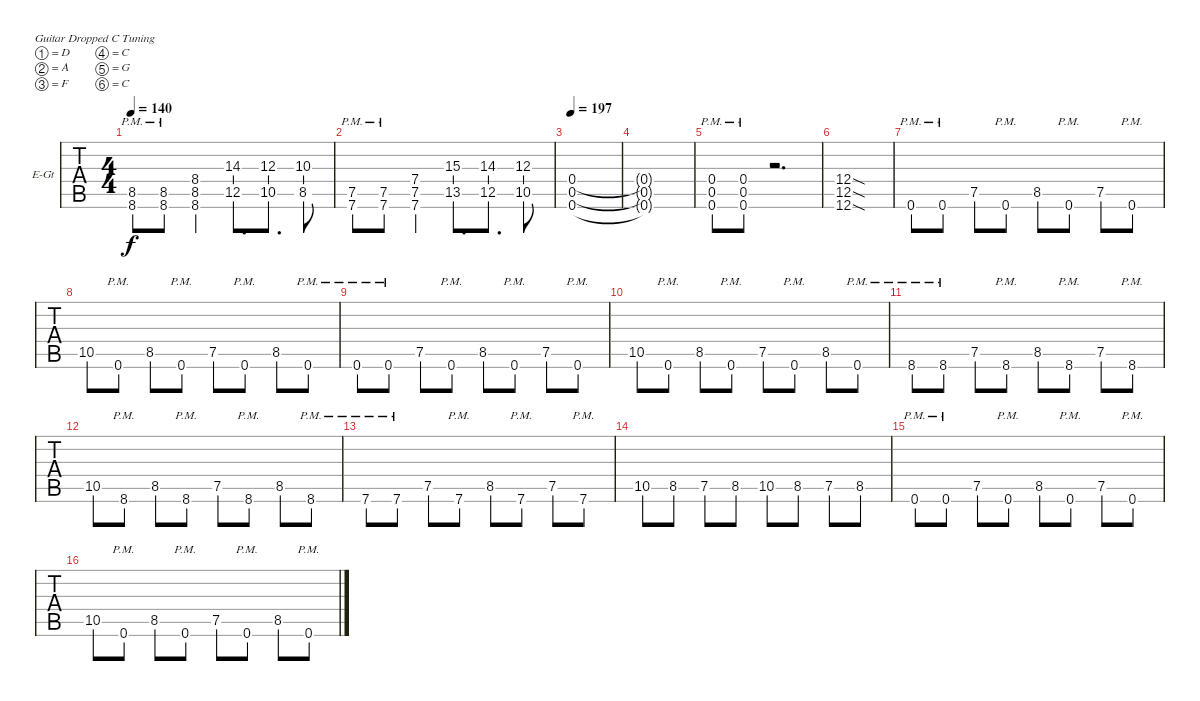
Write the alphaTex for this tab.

\bracketExtendMode groupsimilarinstruments
\firstSystemTrackNameOrientation horizontal
\otherSystemsTrackNameOrientation horizontal
\track ("Track 2" "E-Gt") {instrument distortionguitar}
\staff {tabs}
\tuning (D4 A3 F3 C3 G2 C2)
\ts (4 4)
\tempo 140
\clef g2
\ks c
(8.5{pm} 8.6{pm}).8{dy f} (8.5{pm} 8.6{pm}).8 (8.4 8.5 8.6).4 (14.3 12.5).8{d} (12.3 10.5).8{d} (10.3 8.5).8 |
(7.5{pm} 7.6{pm}).8 (7.5{pm} 7.6{pm}).8 (7.4 7.5 7.6).4 (15.3 13.5).8{d} (14.3 12.5).8{d} (12.3 10.5).8 |
\tempo 197
(0.4 0.5 0.6).1 |
(0.4{t} 0.5{t} 0.6{t}).1 |
(0.4{pm} 0.5{pm} 0.6{pm}).8 (0.4{pm} 0.5{pm} 0.6{pm}).8 r.2{d} |
(12.4{sod} 12.5{sod} 12.6{sod}).1 |
0.6{pm}.8 0.6{pm}.8 7.5.8 0.6{pm}.8 8.5.8 0.6{pm}.8 7.5.8 0.6{pm}.8 |
10.5.8 0.6{pm}.8 8.5.8 0.6{pm}.8 7.5.8 0.6{pm}.8 8.5.8 0.6{pm}.8 |
0.6{pm}.8 0.6{pm}.8 7.5.8 0.6{pm}.8 8.5.8 0.6{pm}.8 7.5.8 0.6{pm}.8 |
10.5.8 0.6{pm}.8 8.5.8 0.6{pm}.8 7.5.8 0.6{pm}.8 8.5.8 0.6{pm}.8 |
8.6{pm}.8 8.6{pm}.8 7.5.8 8.6{pm}.8 8.5.8 8.6{pm}.8 7.5.8 8.6{pm}.8 |
10.5.8 8.6{pm}.8 8.5.8 8.6{pm}.8 7.5.8 8.6{pm}.8 8.5.8 8.6{pm}.8 |
7.6{pm}.8 7.6{pm}.8 7.5.8 7.6{pm}.8 8.5.8 7.6{pm}.8 7.5.8 7.6{pm}.8 |
10.5.8 8.5.8 7.5.8 8.5.8 10.5.8 8.5.8 7.5.8 8.5.8 |
0.6{pm}.8 0.6{pm}.8 7.5.8 0.6{pm}.8 8.5.8 0.6{pm}.8 7.5.8 0.6{pm}.8 |
10.5.8 0.6{pm}.8 8.5.8 0.6{pm}.8 7.5.8 0.6{pm}.8 8.5.8 0.6{pm}.8
